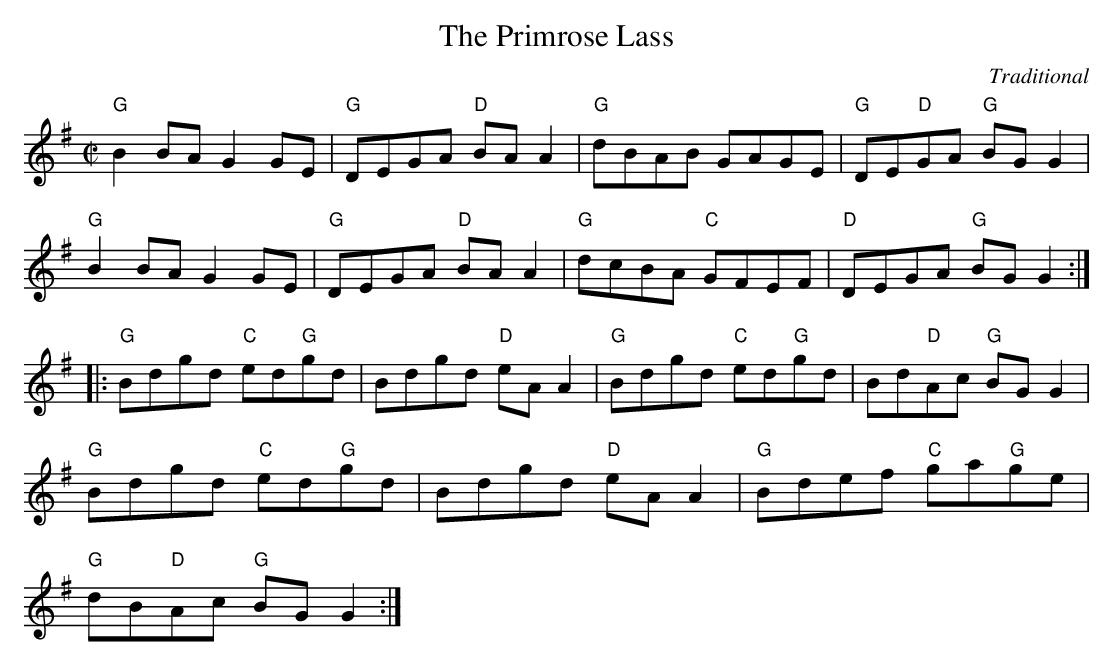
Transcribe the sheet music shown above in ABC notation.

X:1
T:The Primrose Lass
C:Traditional
M:C|
L:1/8
K:G
"G"B2 BA G2 GE | "G"DEGA "D"BA A2 | "G"dBAB GAGE | "G"DE"D"GA "G"BG G2 |
"G"B2 BA G2 GE | "G"DEGA "D"BA A2 | "G"dcBA "C"GFEF | "D"DEGA "G"BG G2 ::
"G"Bdgd "C"ed"G"gd | Bdgd "D"eA A2 | "G"Bdgd "C"ed"G"gd | Bd"D"Ac "G"BG G2 |
"G"Bdgd "C"ed"G"gd | Bdgd "D"eA A2 | "G"Bdef "C"ga"G"ge |
"G"dB"D"Ac "G"BG G2 :|
